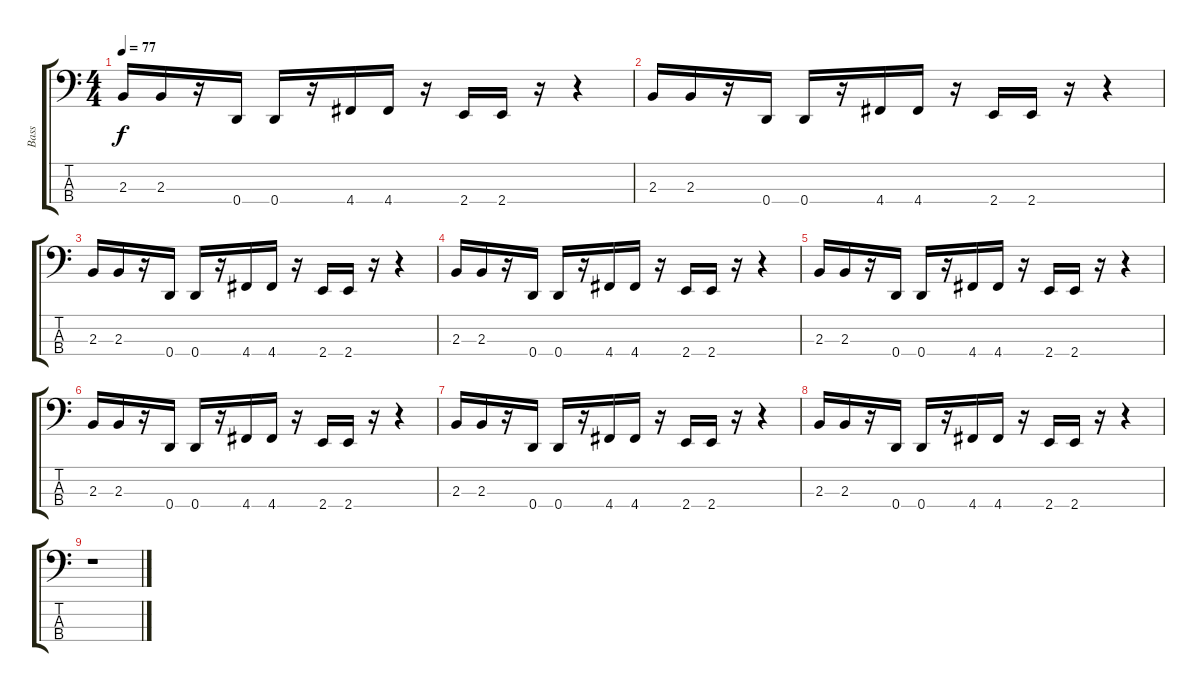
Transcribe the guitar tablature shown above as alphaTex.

\track ("Bass" "Bass") {instrument electricbassfinger}
\staff {score tabs}
\tuning (G2 D2 A1 D1) {hide}
\ts (4 4)
\tempo 77
\clef f4
\ks c
2.3.16{dy f} 2.3.16 r.16 0.4.16 0.4.16 r.16 4.4.16 4.4.16 r.16 2.4.16 2.4.16 r.16 r.4 |
2.3.16 2.3.16 r.16 0.4.16 0.4.16 r.16 4.4.16 4.4.16 r.16 2.4.16 2.4.16 r.16 r.4 |
2.3.16 2.3.16 r.16 0.4.16 0.4.16 r.16 4.4.16 4.4.16 r.16 2.4.16 2.4.16 r.16 r.4 |
2.3.16 2.3.16 r.16 0.4.16 0.4.16 r.16 4.4.16 4.4.16 r.16 2.4.16 2.4.16 r.16 r.4 |
2.3.16 2.3.16 r.16 0.4.16 0.4.16 r.16 4.4.16 4.4.16 r.16 2.4.16 2.4.16 r.16 r.4 |
2.3.16 2.3.16 r.16 0.4.16 0.4.16 r.16 4.4.16 4.4.16 r.16 2.4.16 2.4.16 r.16 r.4 |
2.3.16 2.3.16 r.16 0.4.16 0.4.16 r.16 4.4.16 4.4.16 r.16 2.4.16 2.4.16 r.16 r.4 |
2.3.16 2.3.16 r.16 0.4.16 0.4.16 r.16 4.4.16 4.4.16 r.16 2.4.16 2.4.16 r.16 r.4 |
r.1
